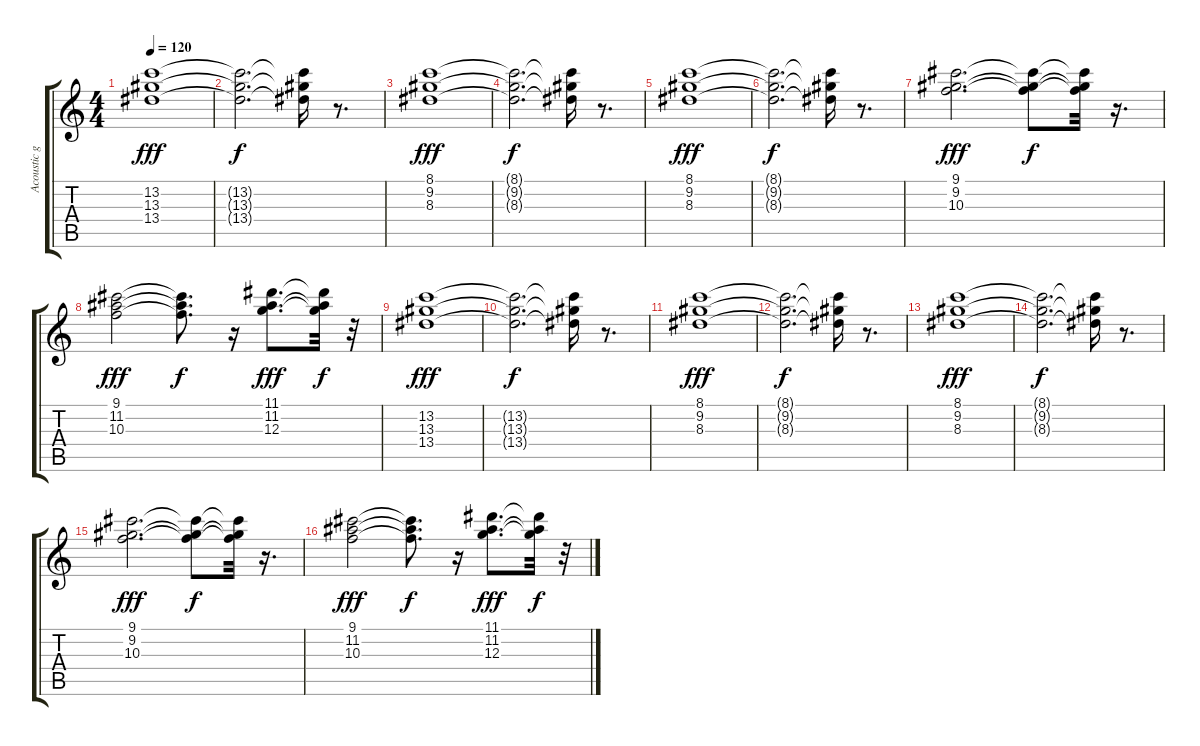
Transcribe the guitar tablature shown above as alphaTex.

\track ("Acoustic guitar" "Acoustic g") {instrument acousticguitarsteel}
\staff {score tabs}
\tuning (E4 B3 G3 D3 A2 E2) {hide}
\ts (4 4)
\tempo 120
\clef g2
\ks c
(13.2 13.3 13.4).1{dy fff} |
(13.2{t} 13.3{t} 13.4{t}).2{d dy f} (13.2{t} 13.3{t} 13.4{t}).16 r.8{d} |
(8.1 9.2 8.3).1{dy fff} |
(8.1{t} 9.2{t} 8.3{t}).2{d dy f} (8.1{t} 9.2{t} 8.3{t}).16 r.8{d} |
(8.1 9.2 8.3).1{dy fff} |
(8.1{t} 9.2{t} 8.3{t}).2{d dy f} (8.1{t} 9.2{t} 8.3{t}).16 r.8{d} |
(9.1 9.2 10.3).2{d dy fff} (9.1{t} 9.2{t} 10.3{t}).8{dy f} (9.1{t} 9.2{t} 10.3{t}).32 r.16{d} |
(9.1 11.2 10.3).2{dy fff} (9.1{t} 11.2{t} 10.3{t}).8{d dy f} r.16 (11.1 11.2 12.3).8{d dy fff} (11.1{t} 11.2{t} 12.3{t}).32{dy f} r.32 |
(13.2 13.3 13.4).1{dy fff} |
(13.2{t} 13.3{t} 13.4{t}).2{d dy f} (13.2{t} 13.3{t} 13.4{t}).16 r.8{d} |
(8.1 9.2 8.3).1{dy fff} |
(8.1{t} 9.2{t} 8.3{t}).2{d dy f} (8.1{t} 9.2{t} 8.3{t}).16 r.8{d} |
(8.1 9.2 8.3).1{dy fff} |
(8.1{t} 9.2{t} 8.3{t}).2{d dy f} (8.1{t} 9.2{t} 8.3{t}).16 r.8{d} |
(9.1 9.2 10.3).2{d dy fff} (9.1{t} 9.2{t} 10.3{t}).8{dy f} (9.1{t} 9.2{t} 10.3{t}).32 r.16{d} |
(9.1 11.2 10.3).2{dy fff} (9.1{t} 11.2{t} 10.3{t}).8{d dy f} r.16 (11.1 11.2 12.3).8{d dy fff} (11.1{t} 11.2{t} 12.3{t}).32{dy f} r.32
